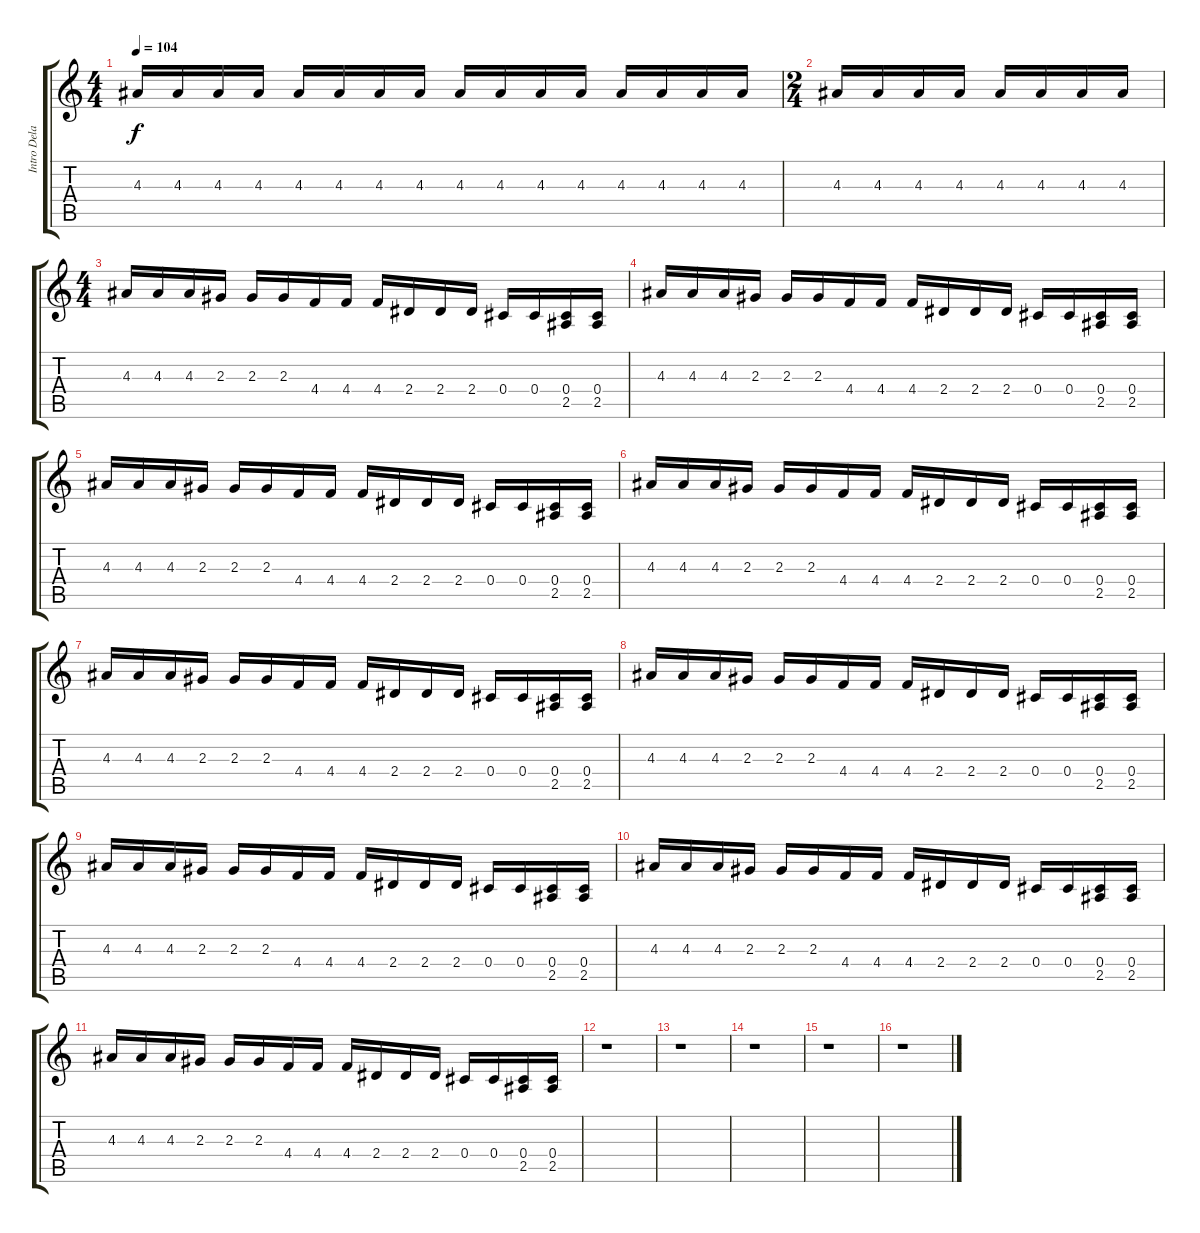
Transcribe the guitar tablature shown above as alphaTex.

\track ("Intro Delay" "Intro Dela") {instrument overdrivenguitar}
\staff {score tabs}
\tuning (Eb4 Bb3 Gb3 Db3 Ab2 Eb2) {hide}
\ts (4 4)
\tempo 104
\clef g2
\ks c
4.3.16{dy f instrument overdrivenguitar} 4.3.16 4.3.16 4.3.16 4.3.16 4.3.16 4.3.16 4.3.16 4.3.16 4.3.16 4.3.16 4.3.16 4.3.16 4.3.16 4.3.16 4.3.16 |
\ts (2 4)
4.3.16 4.3.16 4.3.16 4.3.16 4.3.16 4.3.16 4.3.16 4.3.16 |
\ts (4 4)
4.3.16 4.3.16 4.3.16 2.3.16 2.3.16 2.3.16 4.4.16 4.4.16 4.4.16 2.4.16 2.4.16 2.4.16 0.4.16 0.4.16 (0.4 2.5).16 (0.4 2.5).16 |
4.3.16 4.3.16 4.3.16 2.3.16 2.3.16 2.3.16 4.4.16 4.4.16 4.4.16 2.4.16 2.4.16 2.4.16 0.4.16 0.4.16 (0.4 2.5).16 (0.4 2.5).16 |
4.3.16 4.3.16 4.3.16 2.3.16 2.3.16 2.3.16 4.4.16 4.4.16 4.4.16 2.4.16 2.4.16 2.4.16 0.4.16 0.4.16 (0.4 2.5).16 (0.4 2.5).16 |
4.3.16 4.3.16 4.3.16 2.3.16 2.3.16 2.3.16 4.4.16 4.4.16 4.4.16 2.4.16 2.4.16 2.4.16 0.4.16 0.4.16 (0.4 2.5).16 (0.4 2.5).16 |
4.3.16 4.3.16 4.3.16 2.3.16 2.3.16 2.3.16 4.4.16 4.4.16 4.4.16 2.4.16 2.4.16 2.4.16 0.4.16 0.4.16 (0.4 2.5).16 (0.4 2.5).16 |
4.3.16 4.3.16 4.3.16 2.3.16 2.3.16 2.3.16 4.4.16 4.4.16 4.4.16 2.4.16 2.4.16 2.4.16 0.4.16 0.4.16 (0.4 2.5).16 (0.4 2.5).16 |
4.3.16 4.3.16 4.3.16 2.3.16 2.3.16 2.3.16 4.4.16 4.4.16 4.4.16 2.4.16 2.4.16 2.4.16 0.4.16 0.4.16 (0.4 2.5).16 (0.4 2.5).16 |
4.3.16 4.3.16 4.3.16 2.3.16 2.3.16 2.3.16 4.4.16 4.4.16 4.4.16 2.4.16 2.4.16 2.4.16 0.4.16 0.4.16 (0.4 2.5).16 (0.4 2.5).16 |
4.3.16 4.3.16 4.3.16 2.3.16 2.3.16 2.3.16 4.4.16 4.4.16 4.4.16 2.4.16 2.4.16 2.4.16 0.4.16 0.4.16 (0.4 2.5).16 (0.4 2.5).16 |
r.1 |
r.1 |
r.1 |
r.1 |
r.1
